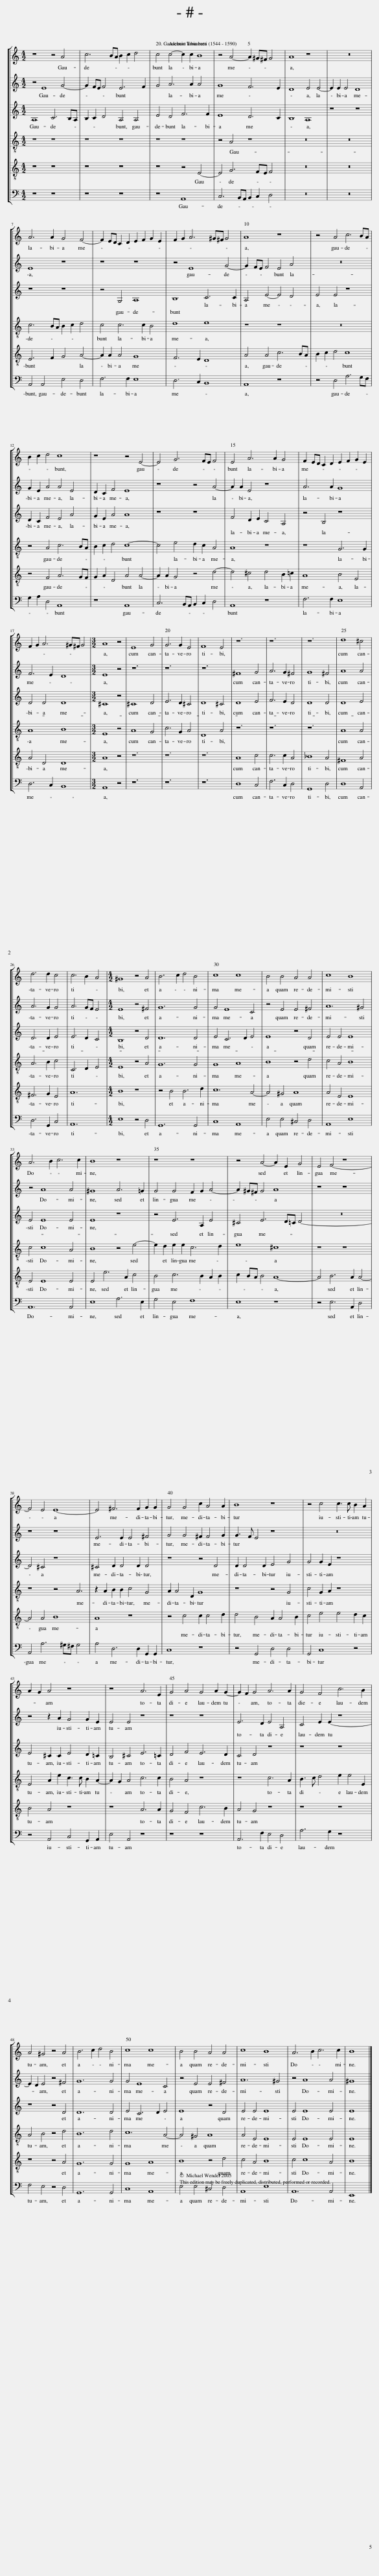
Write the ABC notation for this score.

X:1
%%score [ 1 2 3 4 5 6 ]
L:1/8
M:4/2
I:linebreak $
K:C
V:1 treble
V:2 treble
V:3 treble
V:4 treble-8
V:5 treble-8
V:6 bass
V:1
 z8 z4 A4 | c6 BA B2 c2 d4 | c4 c4- c2 c2 B8 | z4 A4- A2 ^G^F G4 | A8 z8 | %5
 z16 |$ A6 A2 G4 F4- | F2 ED C2 D2 E2 F2 G2 E2 | F2 G2 A6 ^G^F G4 | A8 z8 | %10
 z4 A4 c6 BA |$ B2 c2 d4 c8 | z8 z4 E4- | E4 G6 FE F4 | E4 A6 A2 G4 | %15
 F2 ED C2 D2 E2 F2 G2 E2 |$ F2 G2 A6 ^G^F G4 |[M:3/2] A8 z4 | E8 G4 | G6 G2 E4 | %20
 F8 E4 | z12 | z12 | z12 | d8 ^c4 |$ %25
 d6 d2 c4 | c6 B2 A4 |[M:4/2] ^G8 z4 A4 | B6 c2 d4 B4 | c8 c8 | %30
 B4 B4 A4 A4 | c8 B8 |$ A6 B2 c6 c2 | B8 z8 | z8 z8 | %35
 z4 A4- A2 E2 G4 | E4 F4- z8 |$ F4 E4 E8- | E4 ^F6 F2 G2 G2 | G4 G4 c2 A4 A2 | %40
 B8 z8 | z4 c4 c3 c B2 A2 |$ A2 G2 A4 z8 | z8 A6 E2 | G4 A4 G4 A2 G2- | %45
 G2 F2 G4 A6 A2 | G4 F4 c6 B2 |$ A4 ^G4 z4 A4 | B6 c2 d4 B4 | c8 c8 | %50
 B4 B4 A4 A4 | c8 B8 | A6 B2 c6 c2 | B8 |] %54
V:2
 z4 E8 G4- | G2 FE F4 E6 F2 | G4 A6 A2 A4 | G8 F6 E2 | D8 E4 E4- | %5
 E2 E2 E4 D8 |$ E8 z8 | z8 z8 | z4 E8 G4- | G2 FE F4 E4 A4 | %10
 z16 |$ G2 E2 A4 A4 E4 | D2 C2 F4 E8 | z8 z4 A4- | A2 A2 E4 z8 | %15
 A6 A2 G8 |$ F6 E2 D8 |[M:3/2] E8 z4 | z12 | z12 | %20
 z12 | ^F8 G4 | A6 G2 ^F4 | G8 ^F4 | A8 A4 |$ %25
 A6 G2 G4 | A6 GF E4 |[M:4/2] E8 z4 ^F4 | G12 G4 | G4 E8 C4 | %30
 z4 E4 E4 ^F4 | A12 ^G4 |$ z4 A8 A4 | ^G8 A6 =G2 | G4 G4 F2 G2 A4- | %35
 A2 ^G^F G4 A8 | z8 z8 |$ z8 z8 | E6 E2 E4 ^F4 | G4 G4 ^F2 F4 G2 | %40
 G3 F E4 z8 | z16 |$ z4 z2 A2 G4 G2 E2 | E4 E4 z8 | z8 z8 | %45
 E6 D2 E4 A,4 | C4 E2 E2- z8 |$ E2 D2 E4 z4 ^F4 | G12 G4 | G4 E8 C4 | %50
 z4 E4 E4 ^F4 | A12 ^G4 | z4 A8 A4 | ^G8 |] %54
V:3
 A,8 C6 B,A, | B,2 C2 D4 A,4 A,4 | E4 D4 F6 F2 | E8 D6 C2 | B,8 A,8 | %5
 z8 z8 |$ z8 z8 | z4 G,4 A,8 | B,8 C6 C2 | A,4 E4- E4 D4 | %10
 E4 E4 z8 |$ D2 C2 F4 E4 A4 | G2 E2 A4 A8 | z8 z8 | F4 D2 E2 C4 A,4 | %15
 z4 B,4 z8 |$ D4 D4 D8 |[M:3/2] ^C8 z4 | ^C8 D4 | E6 D2 ^C4 | %20
 D8 ^C4 | D8 E4 | F6 E2 D4 | D8 D4 | D8 E4 |$ %25
 D6 D2 E4 | E6 D2 C4 |[M:4/2] B,8 z4 D4 | D12 D4 | E4 C6 D2 E4 | %30
 E8 z4 D4 | E4 E4 E8 |$ E4 E8 E4 | E8 z8 | z4 E6 A,2 E4 | %35
 ^C4 E6 D=C D4- | z16 |$ D4 ^C4 z8 | ^C4 D2 D4 D2 D4 | z8 z4 D4 | %40
 D2 D4 D2 E4 G4 | G4 G2 E2 z8 |$ E4 ^C2 C2 E4 D2 =C2 | B,4 ^C4 E6 =C2 | D4 F4 E6 D2 | %45
 C4 D4 z8 | z8 z8 |$ z8 z4 D4 | D12 D4 | E4 C6 D2 E4 | %50
 E8 z4 D4 | E4 E4 E8 | E4 E8 E4 | E8 |] %54
V:4
 z8 z8 | z8 z8 | z8 z8 | z4 A4 z8 | z16 | %5
 z16 |$ c6 BA B2 c2 d4 | c4 c6 c2 B4 | d8 e8 | z8 z8 | %10
 z16 |$ z4 A4 c6 BA | B2 c2 d4 c8- | c4 e4 d2 c2 A4 | A8 z8 | %15
 z8 G6 G2 |$ A8 B8 |[M:3/2] E8 z4 | A8 G4 | c6 G2 A4 | %20
 D8 A4 | z12 | z12 | z12 | A8 A4 |$ %25
 A6 B2 c4 | C6 D2 E4 |[M:4/2] E8 z4 A4 | G12 G4 | G8 A8 | %30
 B8 z4 d4 | c4 A4 B8 |$ c4 c8 A4 | B8 z4 e4- | e2 d2 e2 e2 c6 d2 | %35
 e8 ^c8 | z8 z8 |$ z8 z4 A6 | z2 A2 B2 B2 c4 G4 | A2 A4 D2 G8 | %40
 z8 z4 G4 | c4 G2 A2 z8 |$ E4 A2 e2 c3 c B2 A2- | A2 G2 A4 c6 c2 | B4 A4 z8 | %45
 z8 c6 A2 | B3 c d4 e2 e4 E2 |$ A4 B4 z4 d4 | B12 d4 | c12 A4- | %50
 A4 ^G4 A8 | A4 E4 E8 | E4 E8 E4 | E8 |] %54
V:5
 z8 z8 | z8 z8 | z8 z4 E4- | E4 G6 FE F4 | z16 | %5
 z16 |$ E6 F2 G4 A4- | A2 A2 A4 G8 | F6 E2 D8 | A4 A4 c6 BA | %10
 B2 c2 d4 c8 |$ z4 F4 A6 GF | G2 A2 D4 A4 A4- | A2 A2 G4 z4 d4- | d4 ^c4 d4 B2 =c2 | %15
 A8 B4 E4 |$ A4 D4 D8 |[M:3/2] A8 z4 | z12 | z12 | %20
 z12 | A8 c4 | c6 c2 A4 | _B8 A4 | ^F8 A4 |$ %25
 ^F6 G2 E4 | A12 |[M:4/2] B8 z8 | z4 B4 B6 d2 | c12 A4- | %30
 A4 ^G4 A8 | A4 E4 E8 |$ E4 E8 E4 | E4 e6 A2 c4 | B4 c6 B2 A2 B2 | %35
 c2 BA B4 A8- | A4 B6 A2 A4- |$ A4 A4 B8 | A8 z8 | z4 c4 c2 c4 d2 | %40
 d4 B4 A2 A4 B2 | c4 e4 e4 d2 c2 |$ B4 A4 z8 | z8 A6 A2 | G4 F4 c6 B2 | %45
 A4 G4 z8 | z8 z8 |$ z8 z4 A4 | G12 G4 | G8 A8 | %50
 B8 z4 d4 | c4 A4 B8 | c4 c8 A4 | B8 |] %54
V:6
 z8 z8 | z8 z8 | z8 A,,8 | C,6 B,,A,, B,,2 C,2 D,4 | z16 | %5
 z16 |$ A,,4 A,,4 E,4 D,4 | F,6 F,2 E,8 | D,6 C,2 B,,8 | A,,8 z8 | %10
 z4 D,4 A,6 G,F, |$ G,2 A,2 D,4 A,,8 | z8 A,,8 | C,6 B,,A,, B,,2 C,2 D,4 | A,,8 z8 | %15
 F,6 F,2 E,8 |$ D,6 C,2 B,,8 |[M:3/2] A,,8 z4 | z12 | z12 | %20
 z12 | D,8 C,4 | F,6 C,2 D,4 | G,,8 D,4 | D,8 A,,4 |$ %25
 D,6 G,,2 C,4 | A,,12 |[M:4/2] E,8 z4 D,4 | G,,12 G,,4 | C,8 A,,8 | %30
 E,4 E,4 ^C,4 D,4 | A,,8 E,8 |$ A,,12 A,,4 | E,8 A,6 E,2 | G,4 E,4 F,8 | %35
 E,8 z8 | z4 E,6 A,,2 D,4 |$ A,,4 A,6 ^G,^F, G,4 | A,4 D,6 D,2 G,,2 G,,2 | C,8 z8 | %40
 z4 G,,4 D,4 D,4 | G,,4 C,8 z4 |$ z4 A,,4 C,4 G,,2 A,,2 | E,4 A,,4 z8 | z8 z8 | %45
 A,,6 F,2 E,4 D,4 | A,6 G,2 z8 |$ F,4 E,4 z4 D,4 | G,,12 G,,4 | C,8 A,,8 | %50
 E,4 E,4 ^C,4 D,4 | A,,8 E,8 | A,,12 A,,4 | E,,8 |] %54
